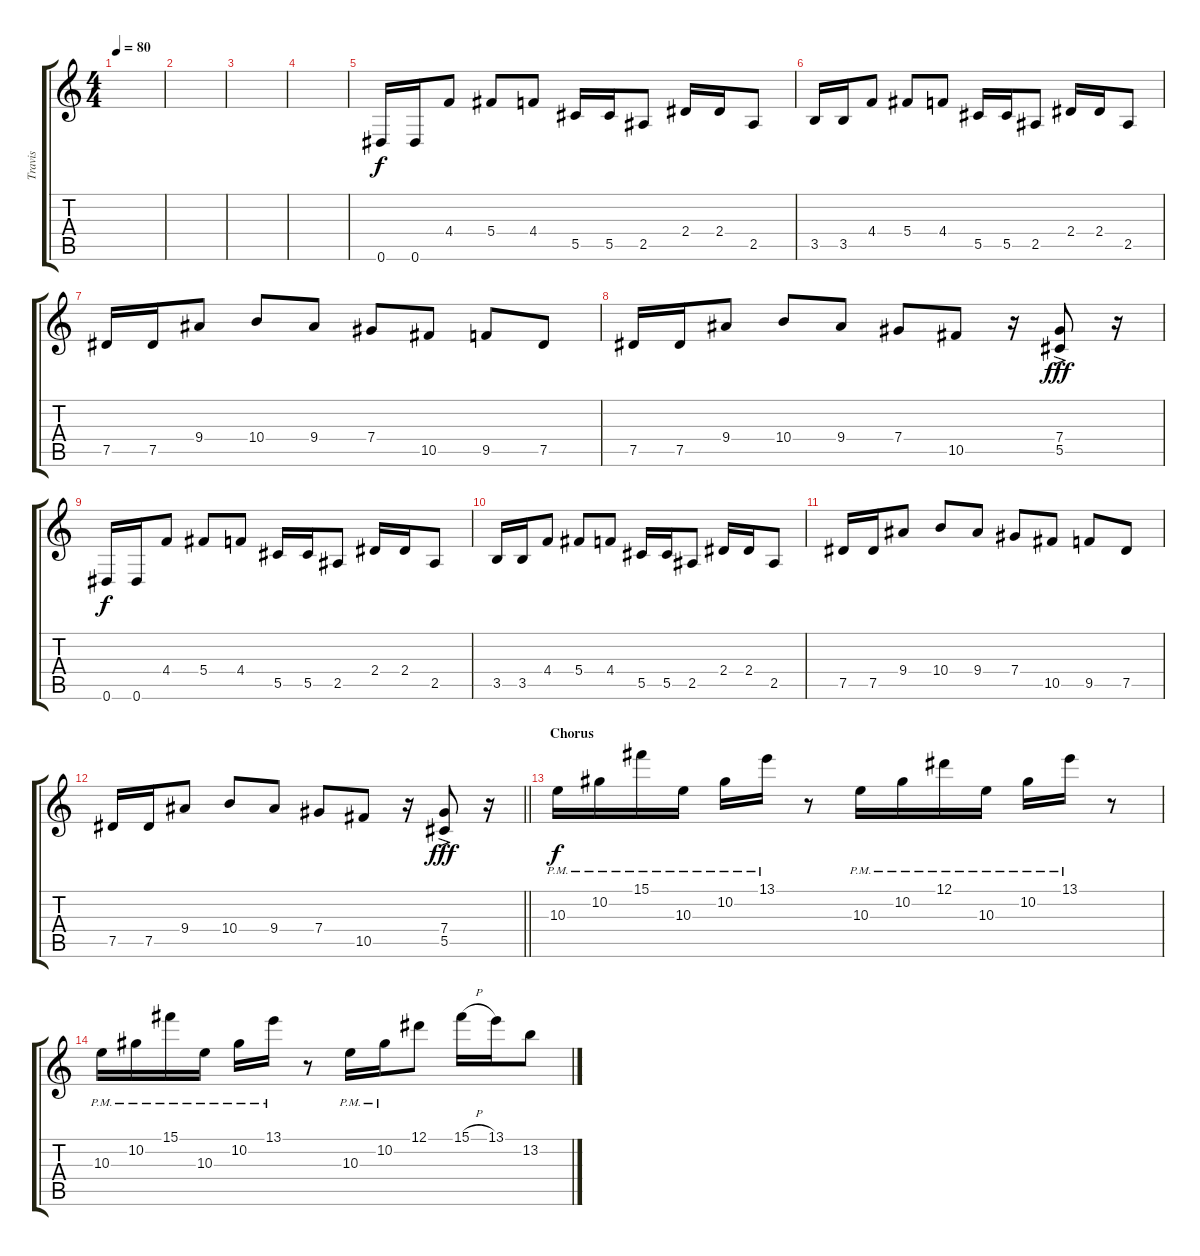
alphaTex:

\track ("Travis" "Travis") {instrument overdrivenguitar}
\staff {score tabs}
\tuning (Eb4 Bb3 Gb3 Db3 Ab2 Eb2) {hide}
\ts (4 4)
\tempo 80
\clef g2
\ks c
|
|
|
|
0.6.16 0.6.16 4.4.8 5.4.8 4.4.8 5.5.16 5.5.16 2.5.8 2.4.16 2.4.16 2.5.8 |
3.5.16 3.5.16 4.4.8 5.4.8 4.4.8 5.5.16 5.5.16 2.5.8 2.4.16 2.4.16 2.5.8 |
7.5.16 7.5.16 9.4.8 10.4.8 9.4.8 7.4.8 10.5.8 9.5.8 7.5.8 |
7.5.16 7.5.16 9.4.8 10.4.8 9.4.8 7.4.8 10.5.8 r.16 (7.4{ac} 5.5{ac}).8{dy fff} r.16 |
0.6.16{dy f} 0.6.16 4.4.8 5.4.8 4.4.8 5.5.16 5.5.16 2.5.8 2.4.16 2.4.16 2.5.8 |
3.5.16 3.5.16 4.4.8 5.4.8 4.4.8 5.5.16 5.5.16 2.5.8 2.4.16 2.4.16 2.5.8 |
7.5.16 7.5.16 9.4.8 10.4.8 9.4.8 7.4.8 10.5.8 9.5.8 7.5.8 |
\barLineRight lightlight
7.5.16 7.5.16 9.4.8 10.4.8 9.4.8 7.4.8 10.5.8 r.16 (7.4{ac} 5.5{ac}).8{dy fff} r.16 |
\section ("" "Chorus")
10.3{pm}.16{dy f instrument honkytonkpiano} 10.2{pm}.16 15.1{pm}.16 10.3{pm}.16 10.2{pm}.16 13.1{pm}.16 r.8 10.3{pm}.16 10.2{pm}.16 12.1{pm}.16 10.3{pm}.16 10.2{pm}.16 13.1{pm}.16 r.8 |
10.3{pm}.16 10.2{pm}.16 15.1{pm}.16 10.3{pm}.16 10.2{pm}.16 13.1{pm}.16 r.8 10.3{pm}.16 10.2{pm}.16 12.1.8 15.1{h}.16 13.1.16 13.2.8
